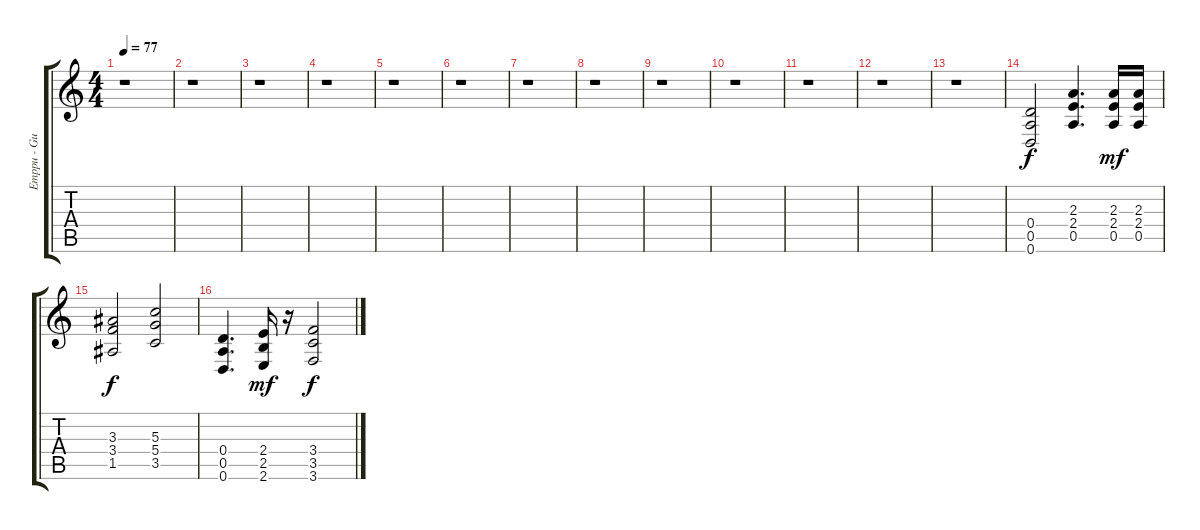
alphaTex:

\track ("Emppu - Guitar" "Emppu - Gu") {instrument distortionguitar}
\staff {score tabs}
\tuning (E4 B3 G3 D3 A2 D2) {hide}
\ts (4 4)
\tempo 77
\clef g2
\ks c
r.1{dy f} |
r.1 |
r.1 |
r.1 |
r.1 |
r.1 |
r.1 |
r.1 |
r.1 |
r.1 |
r.1 |
r.1 |
r.1 |
(0.4 0.5 0.6).2 (2.3 2.4 0.5).4{d} (2.3 2.4 0.5).16{dy mf} (2.3 2.4 0.5).16 |
(3.3 3.4 1.5).2{dy f} (5.3 5.4 3.5).2 |
(0.4 0.5 0.6).4{d} (2.4 2.5 2.6).16{dy mf} r.16 (3.4 3.5 3.6).2{dy f}
